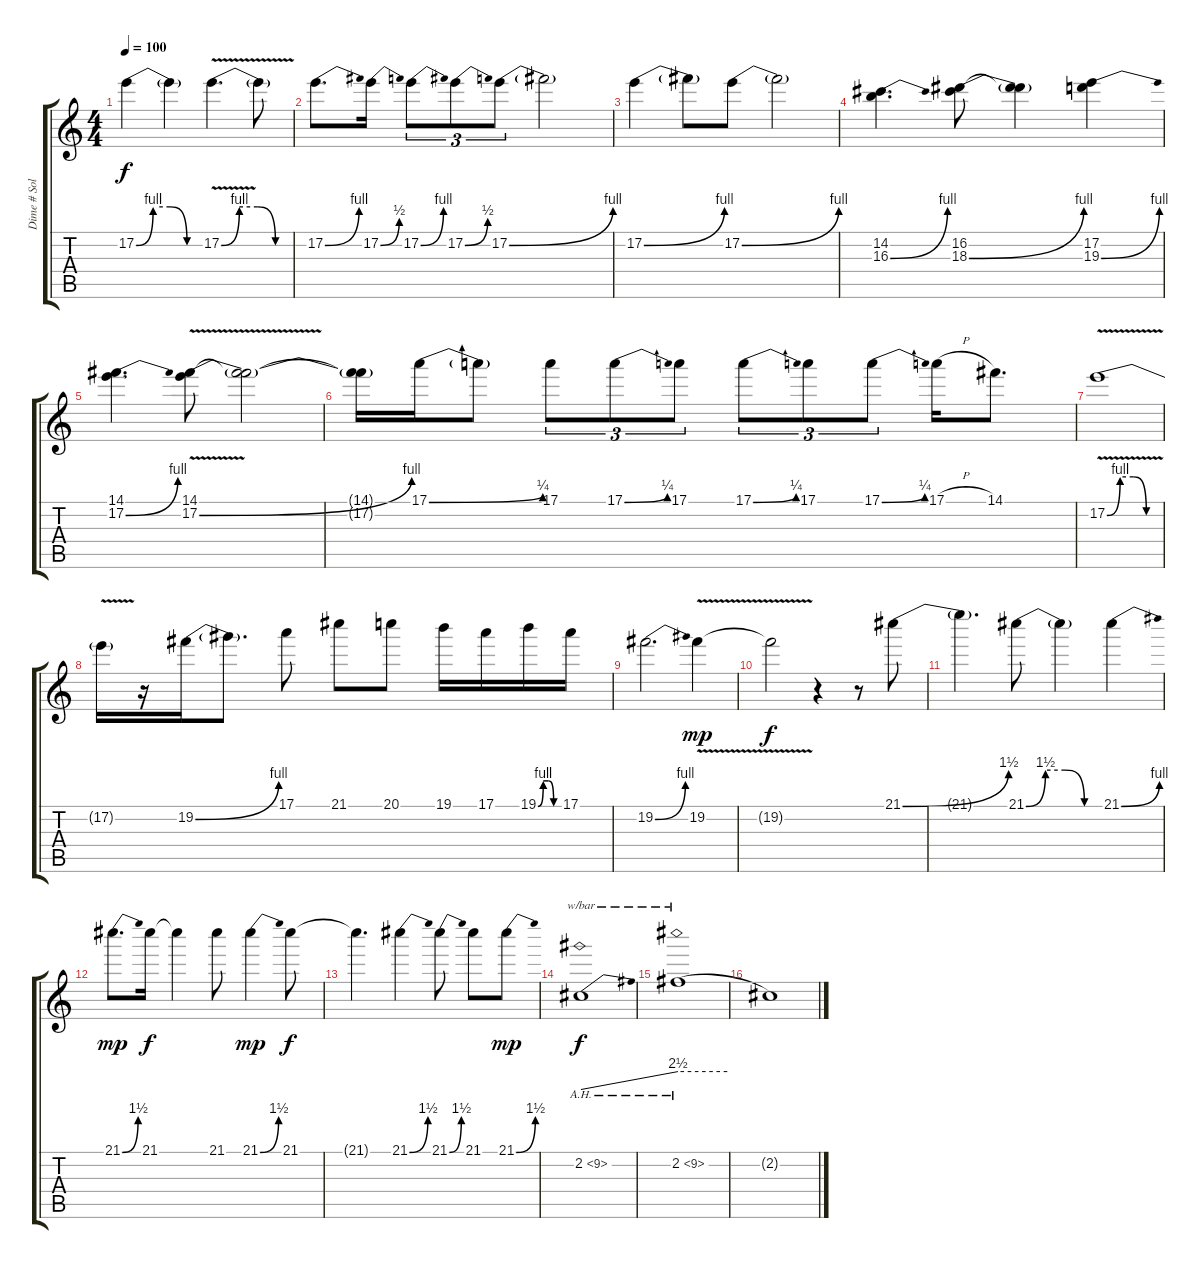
\track ("Dime # Solo" "Dime # Sol") {instrument distortionguitar}
\staff {score tabs}
\tuning (E4 B3 G3 D3 A2 E2) {hide}
\ts (4 4)
\tempo 100
\clef g2
\ks c
17.2{be (custom 0 0 15 4 30 4 45 0 60 0)}.4{dy f} 17.2{t}.4 17.2{be (custom 0 0 15 4 30 4 45 0 60 0) v}.4{d} 17.2{t}.8 |
17.2{be (bend 0 0 60 4)}.8{d} 17.2{be (bend 0 0 60 2)}.16 17.2{be (bend 0 0 60 4)}.8{tu (3 2)} 17.2{be (bend 0 0 60 2)}.8{tu (3 2)} 17.2{be (bend 0 0 60 4)}.8{tu (3 2)} 17.2{t}.2 |
17.2{be (bend 0 0 60 4)}.4 17.2{t}.8 17.2{be (bend 0 0 60 4)}.8 17.2{t}.2 |
(14.2 16.3{be (bend 0 0 60 4)}).4{d} (16.2 18.3{be (bend 0 0 60 4)}).8 (16.2{t} 18.3{t}).4 (17.2 19.3{be (bend 0 0 60 4)}).4 |
(14.1 17.2{be (bend 0 0 60 4)}).4{d} (14.1 17.2{be (bend 0 0 60 4) v}).8 (14.1{t} 17.2{t}).2 |
(14.1{t} 17.2{t}).16 17.1{be (bend 0 0 60 1)}.16 17.1{t}.8 17.1.8{tu (3 2)} 17.1{be (bend 0 0 60 1)}.8{tu (3 2)} 17.1.8{tu (3 2)} 17.1{be (bend 0 0 60 1)}.8{tu (3 2)} 17.1.8{tu (3 2)} 17.1{be (bend 0 0 60 1)}.8{tu (3 2)} 17.1{h}.16 14.1.8{d} |
17.2{be (custom 0 0 15 4 30 4 45 0 60 0) v}.1 |
17.2{t}.16 r.16 19.2{be (bend 0 0 60 4)}.16 19.2{t}.8{d} 17.1.8 21.1.8 20.1.8 19.1.16 17.1.16 19.1{be (custom 0 0 15 4 30 4 45 0 60 0)}.16 17.1.16 |
19.2{be (bend 0 0 60 4)}.2{d} 19.2{v}.4{dy mp} |
19.2{t}.2{dy f} r.4 r.8 21.1{be (bend 0 0 60 6)}.8 |
21.1{t}.4{d} 21.1{be (custom 0 0 15 6 30 6 45 0 60 0)}.8 21.1{t}.4 21.1{be (bend 0 0 60 4)}.4 |
21.1{be (bend 0 0 60 6)}.8{d dy mp} 21.1.16{dy f} 21.1{t}.4 21.1.8 21.1{be (bend 0 0 60 6)}.4{dy mp} 21.1.8{dy f} |
21.1{t}.4{d} 21.1{be (bend 0 0 60 6)}.4 21.1{be (bend 0 0 60 6)}.8 21.1.8 21.1{be (bend 0 0 60 6)}.8{dy mp} |
2.2{ah 7}.1{tbe (dive default 0 0 60 10) dy f} |
2.2{ah 7}.1{tbe (hold default 0 10 60 10)} |
2.2{t}.1
